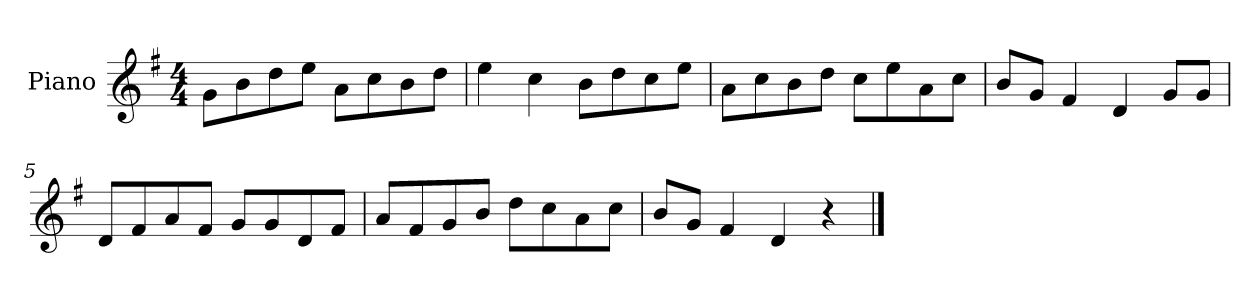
**kern
*part1
*staff1
*I"Piano
*I'P-no
*clefG2
*k[f#]
*M4/4
*MM90
=1
8g\L
8b\
8dd\
8ee\J
8a\L
8cc\
8b\
8dd\J
=2
4ee\
4cc\
8b\L
8dd\
8cc\
8ee\J
=3
8a\L
8cc\
8b\
8dd\J
8cc\L
8ee\
8a\
8cc\J
=4
8b/L
8g/J
4f#/
4d/
8g/L
8g/J
=5
8d/L
8f#/
8a/
8f#/J
8g/L
8g/
8d/
8f#/J
!!LO:LB:g=z
=6
8a/L
8f#/
8g/
8b/J
8dd\L
8cc\
8a\
8cc\J
=7
8b/L
8g/J
4f#/
4d/
4r
==
*-
